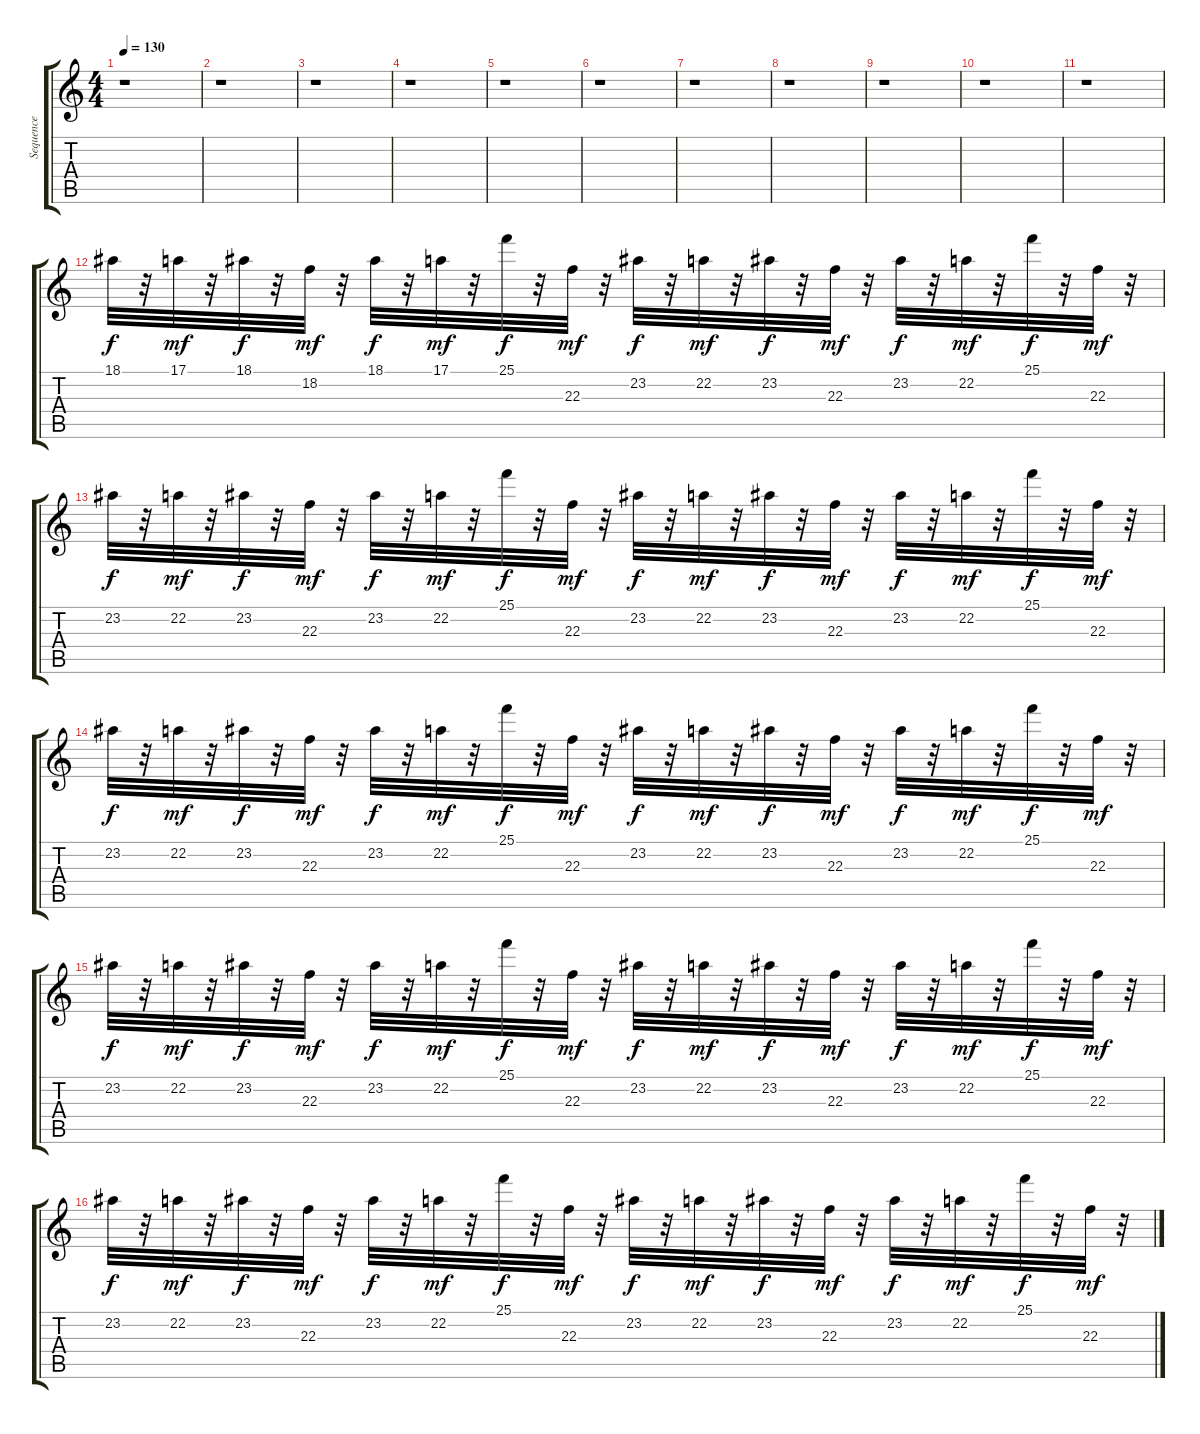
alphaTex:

\track ("Sequence" "Sequence") {instrument lead2sawtooth}
\staff {score tabs}
\tuning (E4 B3 G3 D3 A2 E2) {hide}
\ts (4 4)
\tempo 130
\clef g2
\ks c
r.1{dy mf} |
r.1 |
r.1 |
r.1 |
r.1 |
r.1 |
r.1 |
r.1 |
r.1 |
r.1 |
r.1 |
18.1.32{dy f balance 8} r.32 17.1.32{dy mf} r.32 18.1.32{dy f} r.32 18.2.32{dy mf} r.32 18.1.32{dy f} r.32 17.1.32{dy mf} r.32 25.1.32{dy f} r.32 22.3.32{dy mf} r.32 23.2.32{dy f} r.32 22.2.32{dy mf} r.32 23.2.32{dy f} r.32 22.3.32{dy mf} r.32 23.2.32{dy f} r.32 22.2.32{dy mf} r.32 25.1.32{dy f} r.32 22.3.32{dy mf} r.32 |
23.2.32{dy f} r.32 22.2.32{dy mf} r.32 23.2.32{dy f} r.32 22.3.32{dy mf} r.32 23.2.32{dy f} r.32 22.2.32{dy mf} r.32 25.1.32{dy f} r.32 22.3.32{dy mf} r.32 23.2.32{dy f} r.32 22.2.32{dy mf} r.32 23.2.32{dy f} r.32 22.3.32{dy mf} r.32 23.2.32{dy f} r.32 22.2.32{dy mf} r.32 25.1.32{dy f} r.32 22.3.32{dy mf} r.32 |
23.2.32{dy f} r.32 22.2.32{dy mf} r.32 23.2.32{dy f} r.32 22.3.32{dy mf} r.32 23.2.32{dy f} r.32 22.2.32{dy mf} r.32 25.1.32{dy f} r.32 22.3.32{dy mf} r.32 23.2.32{dy f} r.32 22.2.32{dy mf} r.32 23.2.32{dy f} r.32 22.3.32{dy mf} r.32 23.2.32{dy f} r.32 22.2.32{dy mf} r.32 25.1.32{dy f} r.32 22.3.32{dy mf} r.32 |
23.2.32{dy f} r.32 22.2.32{dy mf} r.32 23.2.32{dy f} r.32 22.3.32{dy mf} r.32 23.2.32{dy f} r.32 22.2.32{dy mf} r.32 25.1.32{dy f} r.32 22.3.32{dy mf} r.32 23.2.32{dy f} r.32 22.2.32{dy mf} r.32 23.2.32{dy f} r.32 22.3.32{dy mf} r.32 23.2.32{dy f} r.32 22.2.32{dy mf} r.32 25.1.32{dy f} r.32 22.3.32{dy mf} r.32 |
23.2.32{dy f balance 8} r.32 22.2.32{dy mf} r.32 23.2.32{dy f} r.32 22.3.32{dy mf} r.32 23.2.32{dy f} r.32 22.2.32{dy mf} r.32 25.1.32{dy f} r.32 22.3.32{dy mf} r.32 23.2.32{dy f} r.32 22.2.32{dy mf} r.32 23.2.32{dy f} r.32 22.3.32{dy mf} r.32 23.2.32{dy f} r.32 22.2.32{dy mf} r.32 25.1.32{dy f} r.32 22.3.32{dy mf} r.32
